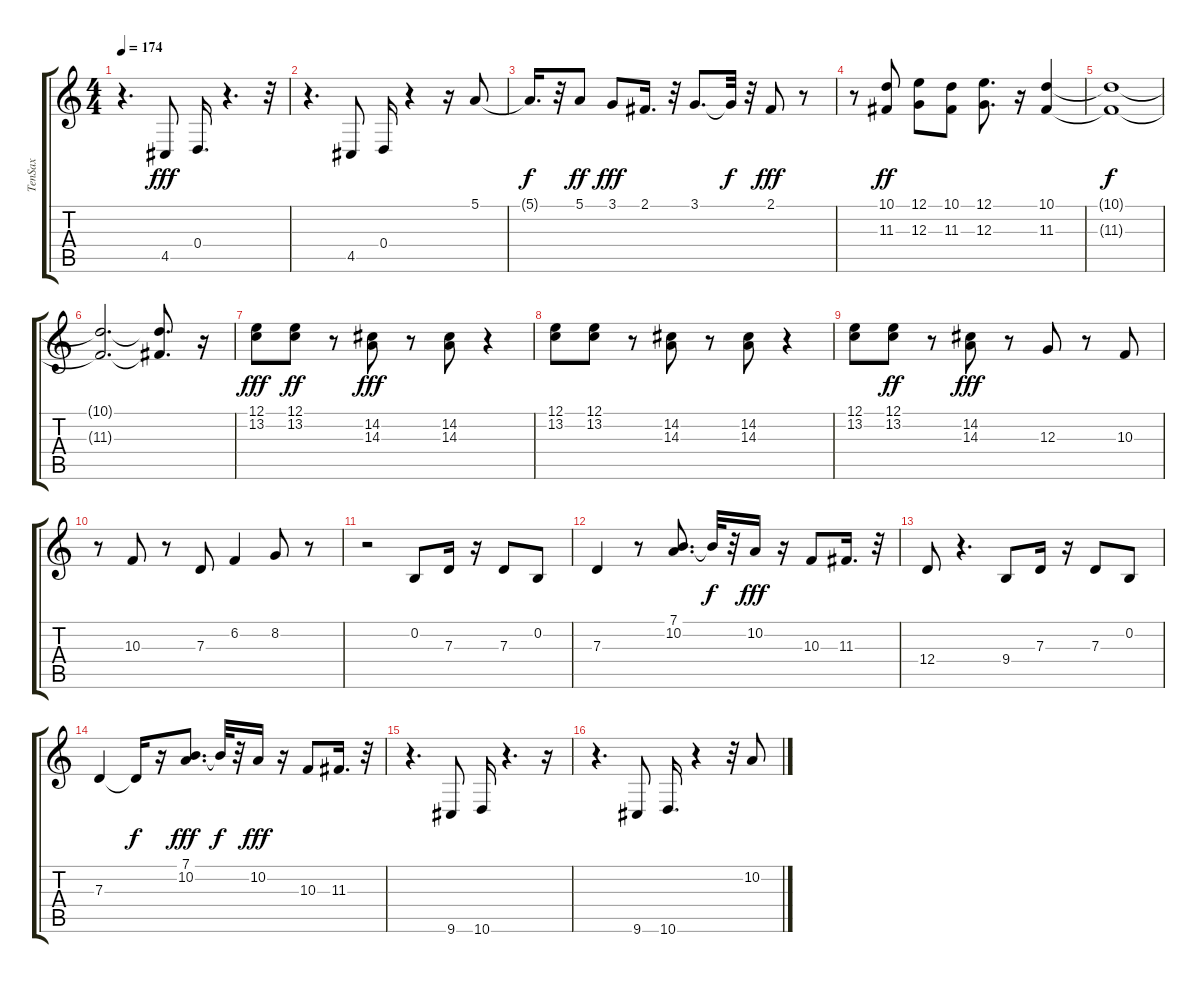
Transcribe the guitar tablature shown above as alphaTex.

\track ("TenSax" "TenSax") {instrument tenorsax}
\staff {score tabs}
\tuning (E4 B3 G3 D3 A2 E2) {hide}
\ts (4 4)
\tempo 174
\clef g2
\ks c
r.4{d dy fff} 4.5.8 0.4.16{d} r.4{d} r.32 |
r.4{d} 4.5.8 0.4.16 r.4 r.16 5.1.8 |
5.1{t}.16{d dy f} r.32 5.1.8{dy ff} 3.1.8{dy fff} 2.1.16{d} r.32 3.1.8{d} 3.1{t}.32{dy f} r.32 2.1.8{dy fff} r.8 |
r.8 (10.1 11.3).8{dy ff} (12.1 12.3).8 (10.1 11.3).8 (12.1 12.3).8{d} r.16 (10.1 11.3).4 |
(10.1{t} 11.3{t}).1{dy f} |
(10.1{t} 11.3{t}).2{d} (10.1{t} 11.3{t}).8{d} r.16 |
(12.1 13.2).8{dy fff} (12.1 13.2).8{dy ff} r.8 (14.2 14.3).8{dy fff} r.8 (14.2 14.3).8 r.4 |
(12.1 13.2).8 (12.1 13.2).8 r.8 (14.2 14.3).8 r.8 (14.2 14.3).8 r.4 |
(12.1 13.2).8 (12.1 13.2).8{dy ff} r.8 (14.2 14.3).8{dy fff} r.8 12.3.8 r.8 10.3.8 |
r.8 10.3.8 r.8 7.3.8 6.2.4 8.2.8 r.8 |
r.2 0.2.8 7.3.16 r.16 7.3.8 0.2.8 |
7.3.4 r.8 (7.1 10.2).8{d} 7.1{t}.32{dy f} r.32 10.2.16{dy fff} r.16 10.3.8 11.3.16{d} r.32 |
12.4.8 r.4{d} 9.4.8 7.3.16 r.16 7.3.8 0.2.8 |
7.3.4 7.3{t}.16{dy f} r.16 (7.1 10.2).8{d dy fff} 7.1{t}.32{dy f} r.32 10.2.16{dy fff} r.16 10.3.8 11.3.16{d} r.32 |
r.4{d} 9.6.8 10.6.16 r.4{d} r.16 |
r.4{d} 9.6.8 10.6.16{d} r.4 r.32 10.2.8
